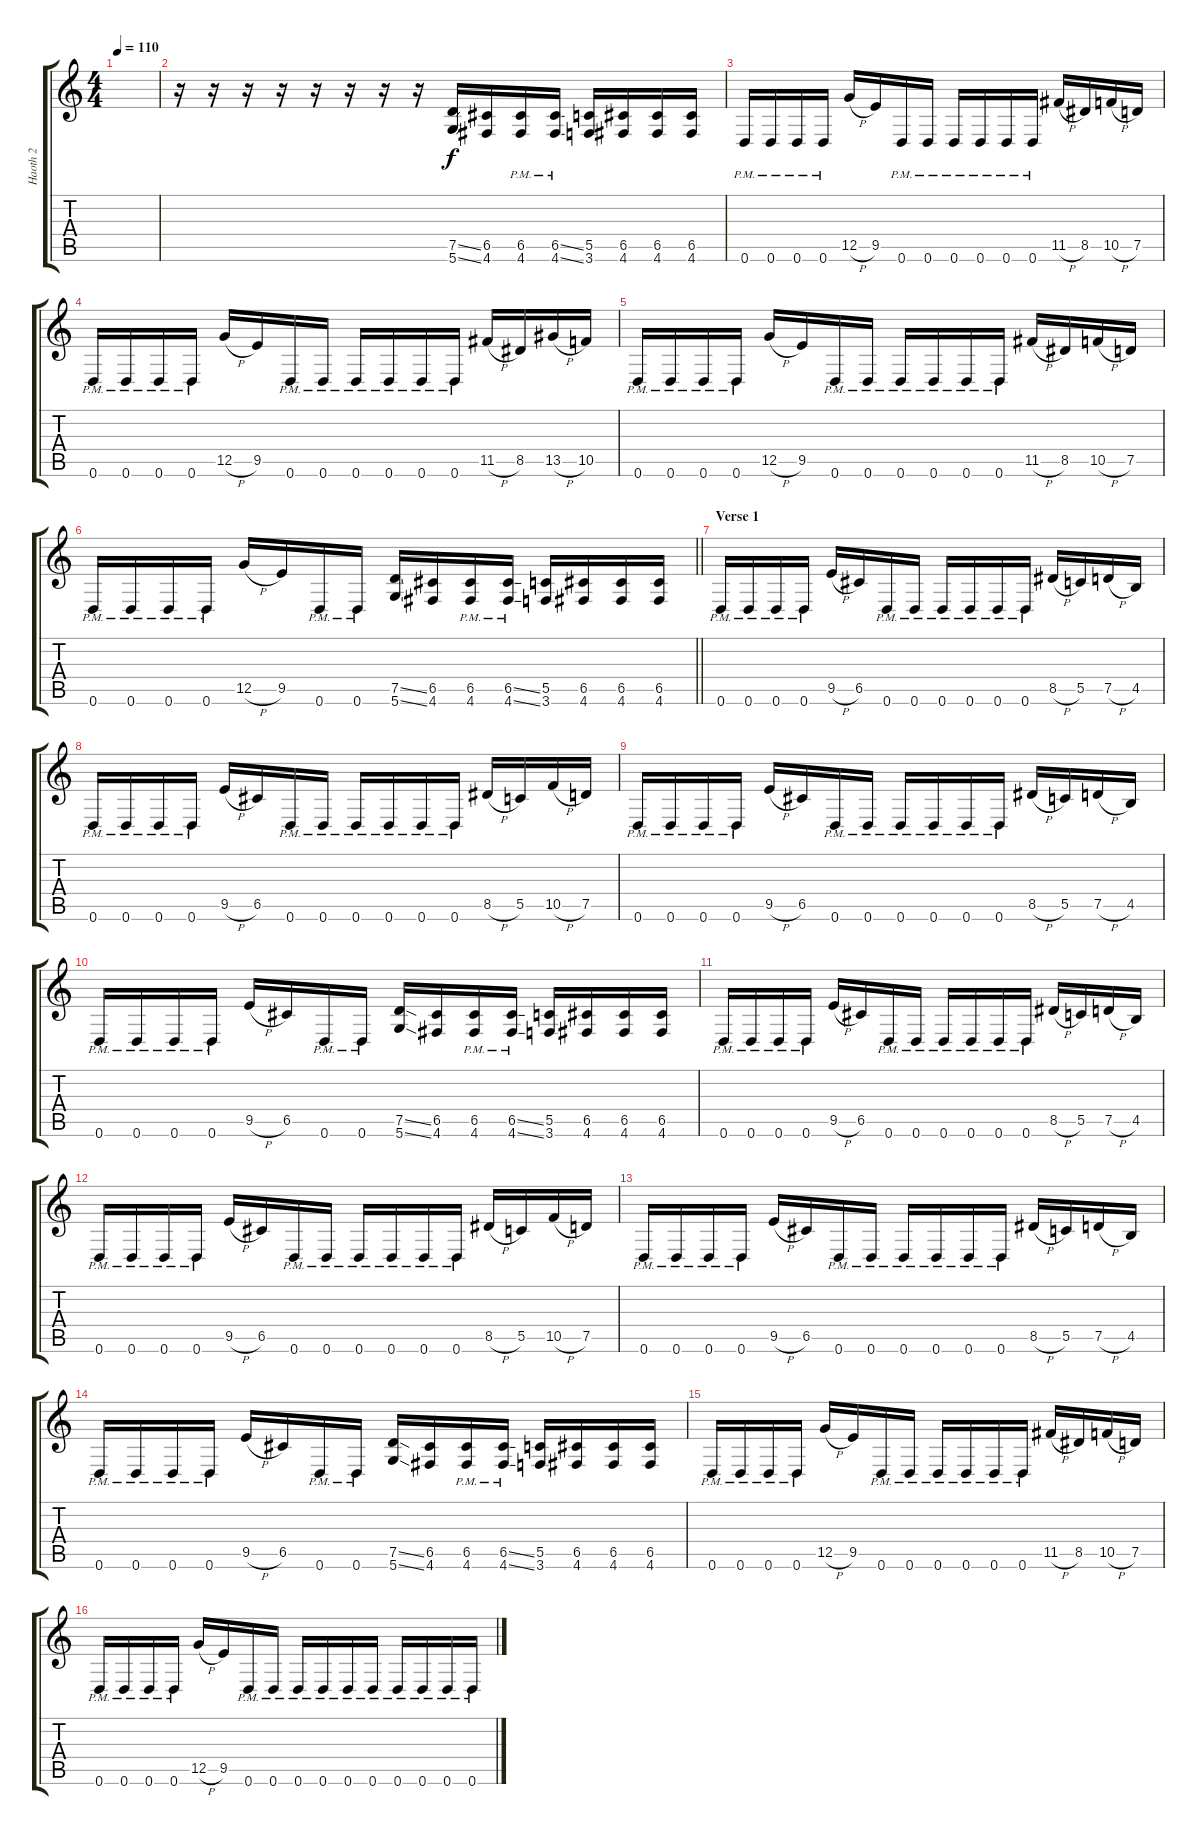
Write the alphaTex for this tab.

\track ("Haoth 2" "Haoth 2") {instrument distortionguitar}
\staff {score tabs}
\tuning (D4 A3 F3 C3 G2 D2) {hide}
\ts (4 4)
\tempo 110
\clef g2
\ks c
|
r.16 r.16 r.16 r.16 r.16 r.16 r.16 r.16 (7.5{ss} 5.6{ss}).16 (6.5 4.6).16 (6.5{pm} 4.6{pm}).16 (6.5{ss pm} 4.6{ss pm}).16 (5.5 3.6).16 (6.5 4.6).16 (6.5 4.6).16 (6.5 4.6).16 |
0.6{pm}.16 0.6{pm}.16 0.6{pm}.16 0.6{pm}.16 12.5{h}.16 9.5.16 0.6{pm}.16 0.6{pm}.16 0.6{pm}.16 0.6{pm}.16 0.6{pm}.16 0.6{pm}.16 11.5{h}.16 8.5.16 10.5{h}.16 7.5.16 |
0.6{pm}.16 0.6{pm}.16 0.6{pm}.16 0.6{pm}.16 12.5{h}.16 9.5.16 0.6{pm}.16 0.6{pm}.16 0.6{pm}.16 0.6{pm}.16 0.6{pm}.16 0.6{pm}.16 11.5{h}.16 8.5.16 13.5{h}.16 10.5.16 |
0.6{pm}.16 0.6{pm}.16 0.6{pm}.16 0.6{pm}.16 12.5{h}.16 9.5.16 0.6{pm}.16 0.6{pm}.16 0.6{pm}.16 0.6{pm}.16 0.6{pm}.16 0.6{pm}.16 11.5{h}.16 8.5.16 10.5{h}.16 7.5.16 |
\barLineRight lightlight
0.6{pm}.16 0.6{pm}.16 0.6{pm}.16 0.6{pm}.16 12.5{h}.16 9.5.16 0.6{pm}.16 0.6{pm}.16 (7.5{ss} 5.6{ss}).16 (6.5 4.6).16 (6.5{pm} 4.6{pm}).16 (6.5{ss pm} 4.6{ss pm}).16 (5.5 3.6).16 (6.5 4.6).16 (6.5 4.6).16 (6.5 4.6).16 |
\section ("" "Verse 1")
0.6{pm}.16 0.6{pm}.16 0.6{pm}.16 0.6{pm}.16 9.5{h}.16 6.5.16 0.6{pm}.16 0.6{pm}.16 0.6{pm}.16 0.6{pm}.16 0.6{pm}.16 0.6{pm}.16 8.5{h}.16 5.5.16 7.5{h}.16 4.5.16 |
0.6{pm}.16 0.6{pm}.16 0.6{pm}.16 0.6{pm}.16 9.5{h}.16 6.5.16 0.6{pm}.16 0.6{pm}.16 0.6{pm}.16 0.6{pm}.16 0.6{pm}.16 0.6{pm}.16 8.5{h}.16 5.5.16 10.5{h}.16 7.5.16 |
0.6{pm}.16 0.6{pm}.16 0.6{pm}.16 0.6{pm}.16 9.5{h}.16 6.5.16 0.6{pm}.16 0.6{pm}.16 0.6{pm}.16 0.6{pm}.16 0.6{pm}.16 0.6{pm}.16 8.5{h}.16 5.5.16 7.5{h}.16 4.5.16 |
0.6{pm}.16 0.6{pm}.16 0.6{pm}.16 0.6{pm}.16 9.5{h}.16 6.5.16 0.6{pm}.16 0.6{pm}.16 (7.5{ss} 5.6{ss}).16 (6.5 4.6).16 (6.5{pm} 4.6{pm}).16 (6.5{ss pm} 4.6{ss pm}).16 (5.5 3.6).16 (6.5 4.6).16 (6.5 4.6).16 (6.5 4.6).16 |
0.6{pm}.16 0.6{pm}.16 0.6{pm}.16 0.6{pm}.16 9.5{h}.16 6.5.16 0.6{pm}.16 0.6{pm}.16 0.6{pm}.16 0.6{pm}.16 0.6{pm}.16 0.6{pm}.16 8.5{h}.16 5.5.16 7.5{h}.16 4.5.16 |
0.6{pm}.16 0.6{pm}.16 0.6{pm}.16 0.6{pm}.16 9.5{h}.16 6.5.16 0.6{pm}.16 0.6{pm}.16 0.6{pm}.16 0.6{pm}.16 0.6{pm}.16 0.6{pm}.16 8.5{h}.16 5.5.16 10.5{h}.16 7.5.16 |
0.6{pm}.16 0.6{pm}.16 0.6{pm}.16 0.6{pm}.16 9.5{h}.16 6.5.16 0.6{pm}.16 0.6{pm}.16 0.6{pm}.16 0.6{pm}.16 0.6{pm}.16 0.6{pm}.16 8.5{h}.16 5.5.16 7.5{h}.16 4.5.16 |
0.6{pm}.16 0.6{pm}.16 0.6{pm}.16 0.6{pm}.16 9.5{h}.16 6.5.16 0.6{pm}.16 0.6{pm}.16 (7.5{ss} 5.6{ss}).16 (6.5 4.6).16 (6.5{pm} 4.6{pm}).16 (6.5{ss pm} 4.6{ss pm}).16 (5.5 3.6).16 (6.5 4.6).16 (6.5 4.6).16 (6.5 4.6).16 |
0.6{pm}.16 0.6{pm}.16 0.6{pm}.16 0.6{pm}.16 12.5{h}.16 9.5.16 0.6{pm}.16 0.6{pm}.16 0.6{pm}.16 0.6{pm}.16 0.6{pm}.16 0.6{pm}.16 11.5{h}.16 8.5.16 10.5{h}.16 7.5.16 |
0.6{pm}.16 0.6{pm}.16 0.6{pm}.16 0.6{pm}.16 12.5{h}.16 9.5.16 0.6{pm}.16 0.6{pm}.16 0.6{pm}.16 0.6{pm}.16 0.6{pm}.16 0.6{pm}.16 0.6{pm}.16 0.6{pm}.16 0.6{pm}.16 0.6{pm}.16
